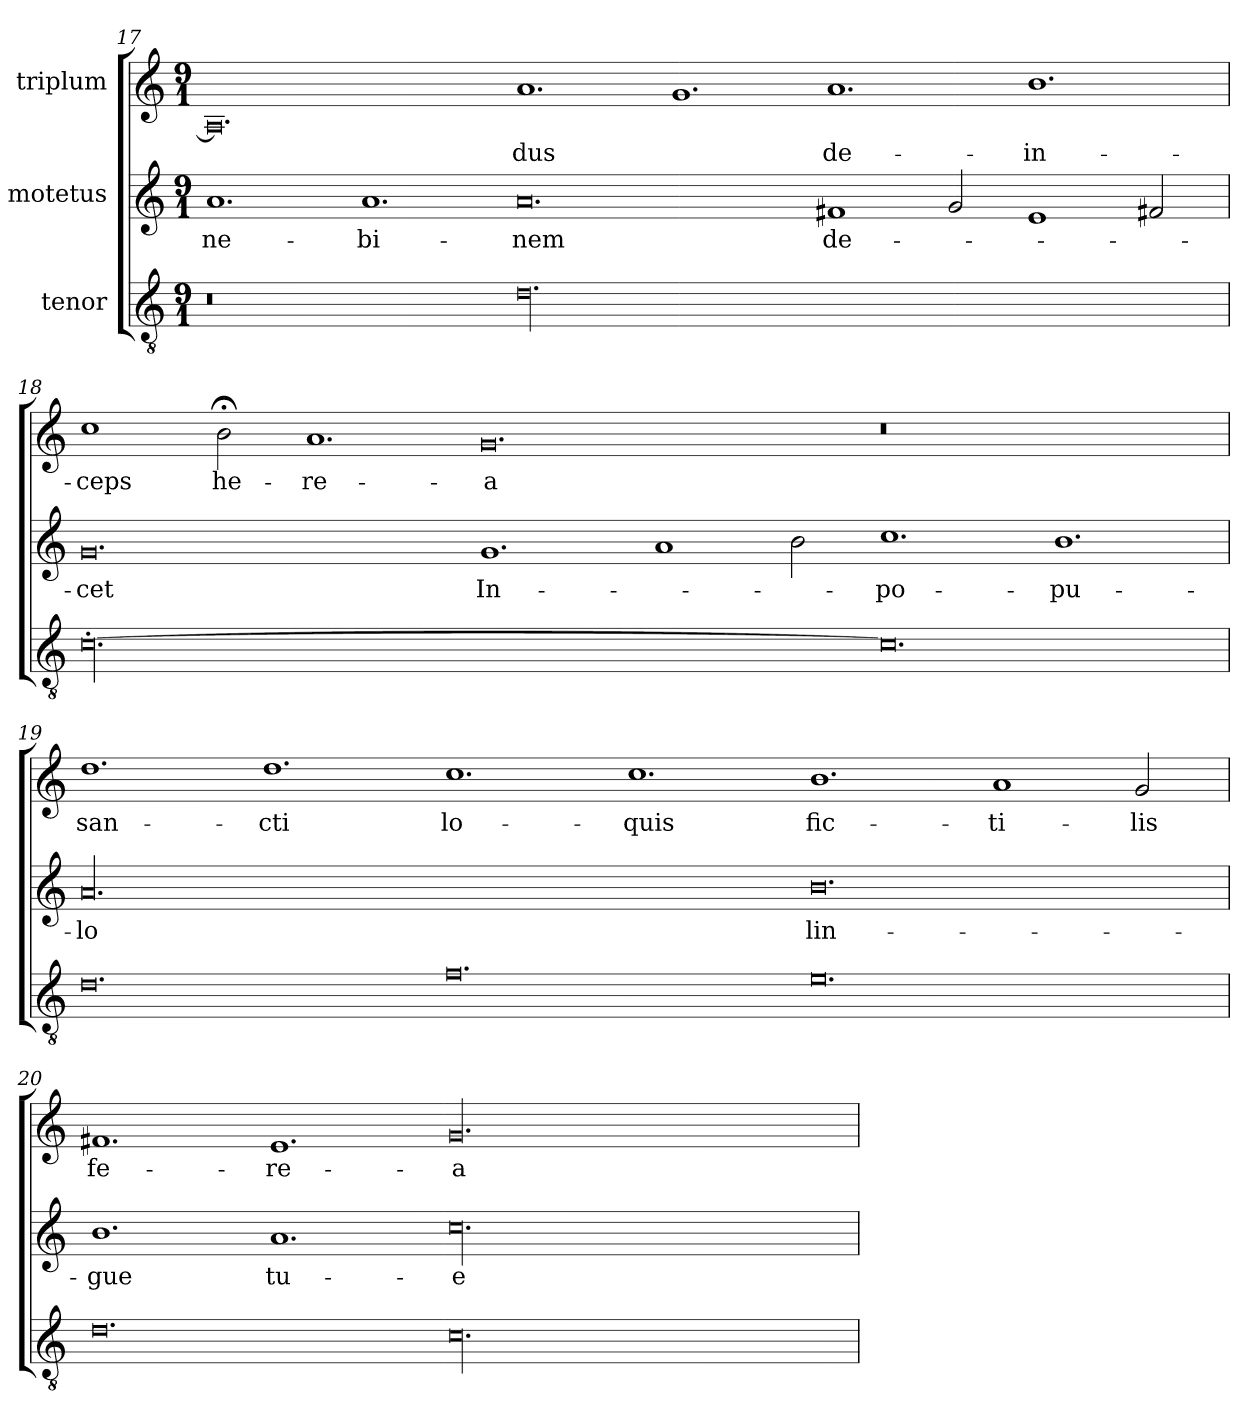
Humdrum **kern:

**kern	**kern	**text	**kern	**text
*part3	*part2	*part2	*part1	*part1
*staff3	*staff2	*staff2	*staff1	*staff1
*I"tenor	*I"motetus	*	*I"triplum	*
*clefGv2	*clefG2	*	*clefG2	*
*k[]	*k[]	*	*k[]	*
*C:	*C:	*	*C:	*
*M9/1	*M9/1	*	*M9/1	*
=17	=17	=17	=17	=17
0.r	1.a/	ne-	0.A/]	.
.	1.a/	-bi-	.	.
00.d\	0.a/	-nem	1.a/	-dus
.	.	.	1.g/	.
.	1f#X/	de-	1.a/	de-
.	2g/	.	.	.
.	1e/	.	1.b\	-in-
.	2f#X/	.	.	.
=18	=18	=18	=18	=18
[00.c'\	0.g/	-cet	1cc\	-ceps
.	.	.	2b;<\	he-
.	.	.	1.a/	-re-
.	1.g/	In-	0.g/	-a
.	1a/	.	.	.
.	2b\	.	.	.
0.c\]	1.cc\	po-	0.r	.
.	1.b\	-pu-	.	.
!!LO:PB:g=z
=19	=19	=19	=19	=19
0.d\	00.a/	-lo	1.dd\	san-
.	.	.	1.dd\	-cti
0.f\	.	.	1.cc\	lo-
.	.	.	1.cc\	-quis
0.e\	0.b\	lin-	1.b\	fic-
.	.	.	1a/	-ti-
.	.	.	2g/	-lis
=20	=20	=20	=20	=20
0.d\	1.b\	-gue	1.f#X/	fe-
.	1.a/	tu-	1.e/	-re-
00.c\	00.cc\	-e	00.g/	-a
=	=	=	=	=
*-	*-	*-	*-	*-
